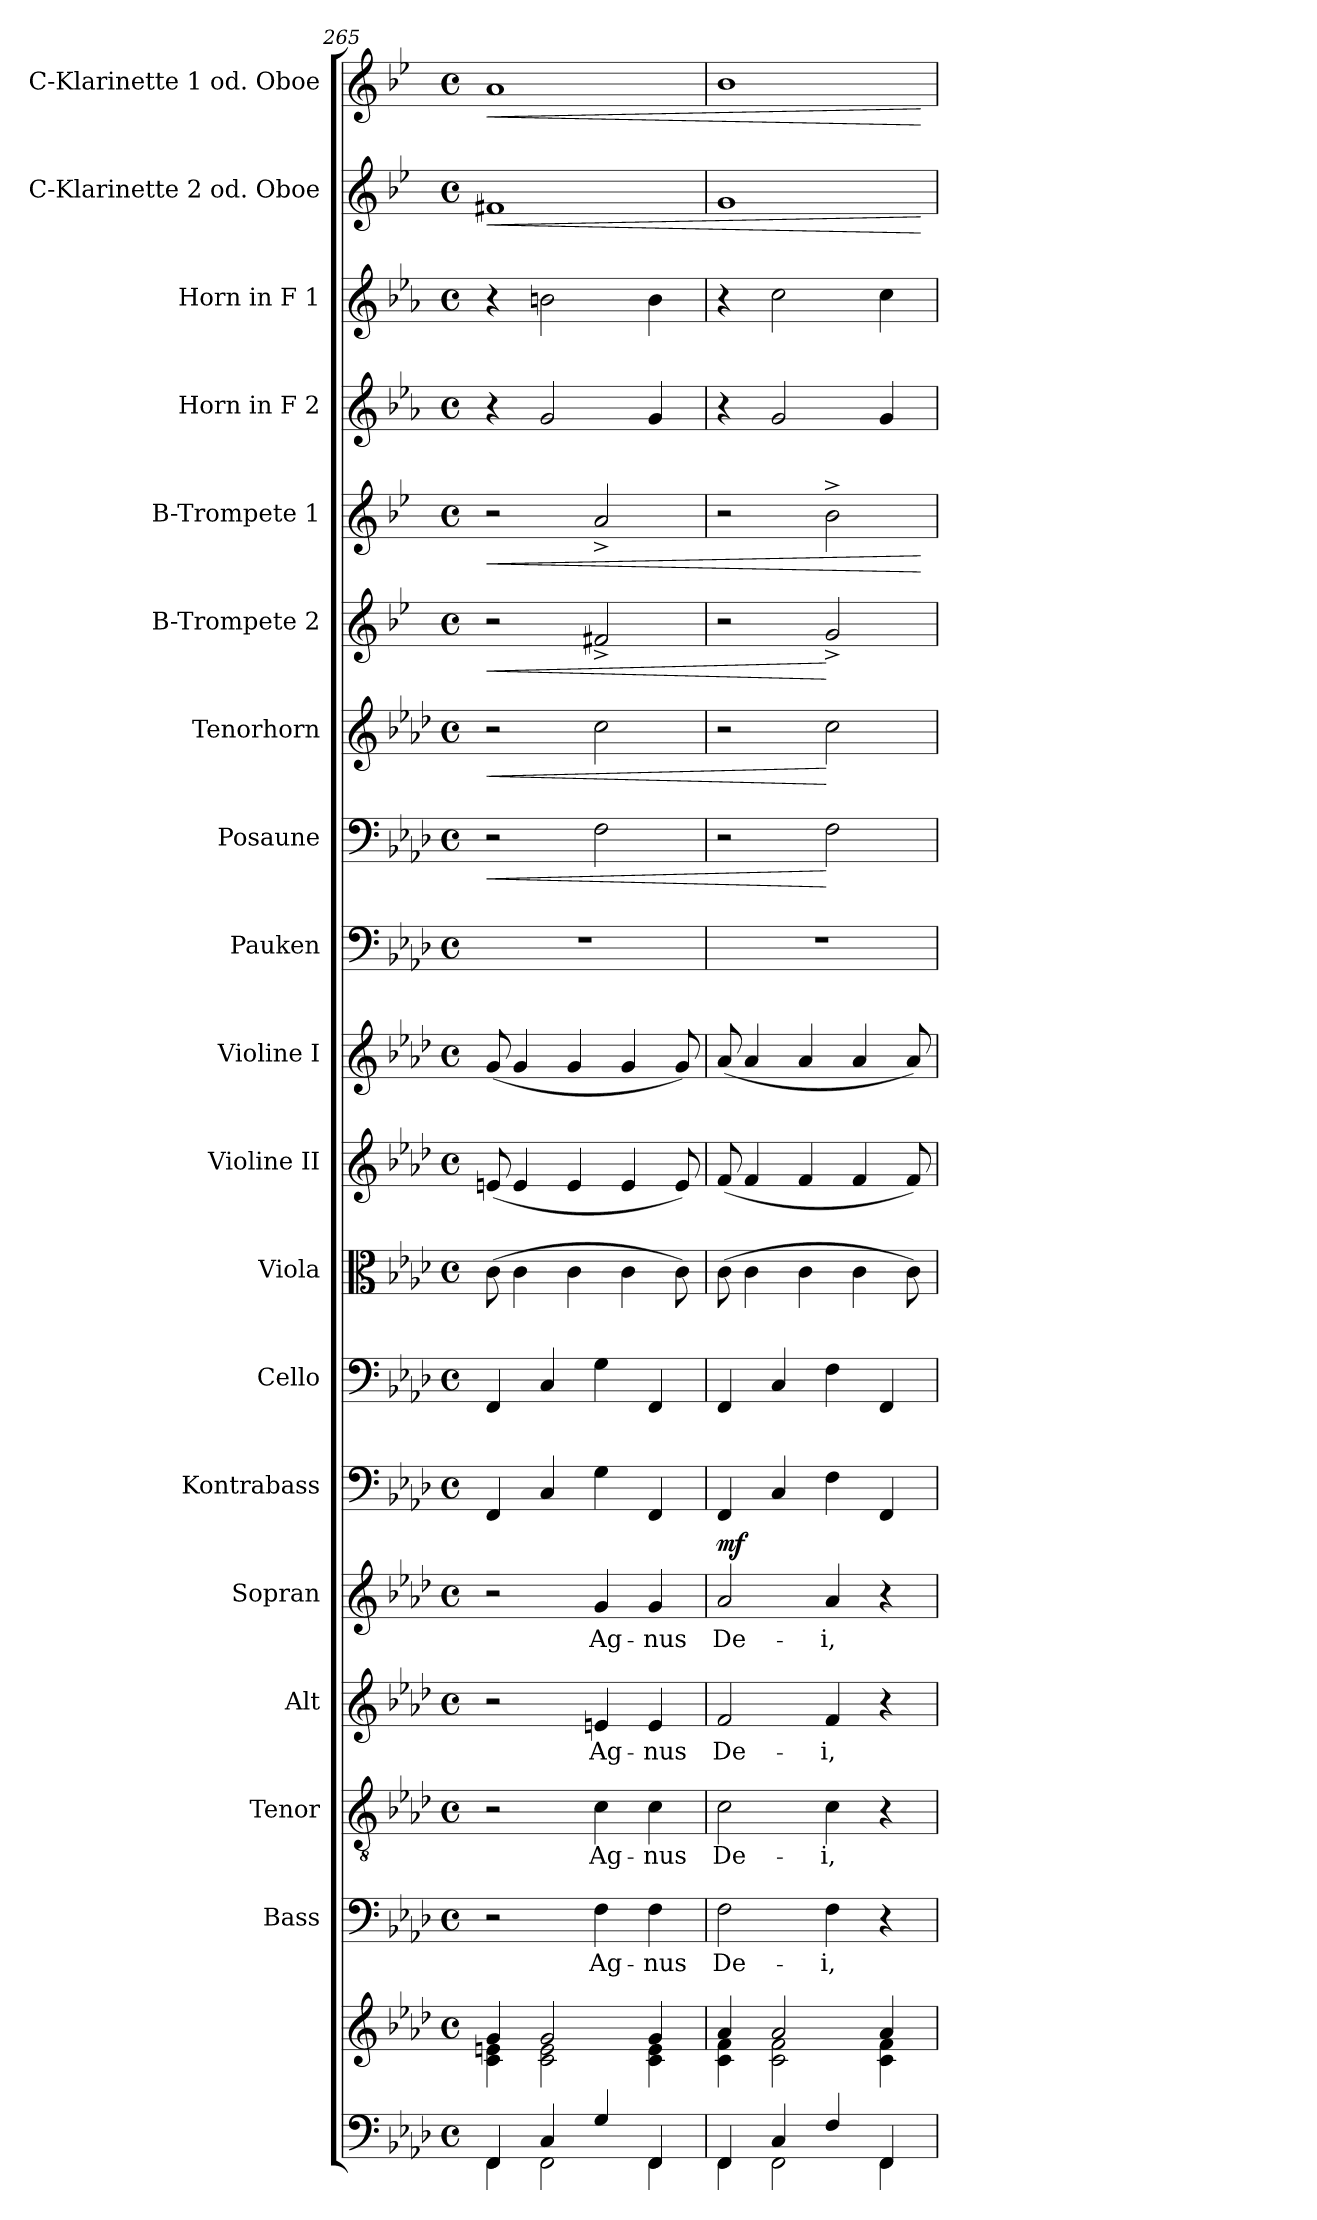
**kern	**kern	**kern	**text	**kern	**text	**kern	**text	**kern	**text	**dynam	**kern	**kern	**kern	**kern	**kern	**kern	**kern	**dynam	**kern	**dynam	**kern	**dynam	**kern	**dynam	**kern	**kern	**kern	**dynam	**kern	**dynam
*part19	*part19	*part18	*part18	*part17	*part17	*part16	*part16	*part15	*part15	*part15	*part14	*part13	*part12	*part11	*part10	*part9	*part8	*part8	*part7	*part7	*part6	*part6	*part5	*part5	*part4	*part3	*part2	*part2	*part1	*part1
*staff20	*staff19	*staff18	*staff18	*staff17	*staff17	*staff16	*staff16	*staff15	*staff15	*staff15	*staff14	*staff13	*staff12	*staff11	*staff10	*staff9	*staff8	*staff8	*staff7	*staff7	*staff6	*staff6	*staff5	*staff5	*staff4	*staff3	*staff2	*staff2	*staff1	*staff1
*	*	*I"Bass	*	*I"Tenor	*	*I"Alt	*	*I"Sopran	*	*	*I"Kontrabass	*I"Cello	*I"Viola	*I"Violine II	*I"Violine I	*I"Pauken	*I"Posaune	*	*I"Tenorhorn	*	*I"B-Trompete 2	*	*I"B-Trompete 1	*	*I"Horn in F 2	*I"Horn in F 1	*I"C-Klarinette 2 od. Oboe	*	*I"C-Klarinette 1 od. Oboe	*
*	*	*I'B.	*	*I'T.	*	*I'A.	*	*I'S.	*	*	*I'Kb.	*	*I'Vla.	*I'Vl. II	*I'Vl. I	*I'Pk.	*I'Pos.	*	*I'T. Hrn.	*	*I'B Trp. 2	*	*I'B Trp. 1	*	*	*	*I'C Kl. 2	*	*I'C Kl. 1	*
*clefF4	*clefG2	*clefF4	*	*clefGv2	*	*clefG2	*	*clefG2	*	*	*clefF4	*clefF4	*clefC3	*clefG2	*clefG2	*clefF4	*clefF4	*	*clefG2	*	*clefG2	*	*clefG2	*	*clefG2	*clefG2	*clefG2	*	*clefG2	*
*	*	*	*	*	*	*	*	*	*	*	*ITrd7c12	*	*	*	*	*	*	*	*ITrd8c14	*	*ITrd1c2	*	*ITrd1c2	*	*ITrd4c7	*ITrd4c7	*ITrd1c2	*	*ITrd1c2	*
*k[b-e-a-d-]	*k[b-e-a-d-]	*k[b-e-a-d-]	*	*k[b-e-a-d-]	*	*k[b-e-a-d-]	*	*k[b-e-a-d-]	*	*	*k[b-e-a-d-]	*k[b-e-a-d-]	*k[b-e-a-d-]	*k[b-e-a-d-]	*k[b-e-a-d-]	*k[b-e-a-d-]	*k[b-e-a-d-]	*	*k[b-e-a-d-]	*	*k[b-e-a-d-]	*	*k[b-e-a-d-]	*	*k[b-e-a-d-]	*k[b-e-a-d-]	*k[b-e-a-d-]	*	*k[b-e-a-d-]	*
*A-:	*A-:	*A-:	*	*A-:	*	*A-:	*	*A-:	*	*	*A-:	*A-:	*A-:	*A-:	*A-:	*A-:	*A-:	*	*A-:	*	*A-:	*	*A-:	*	*A-:	*A-:	*A-:	*	*A-:	*
*M4/4	*M4/4	*M4/4	*	*M4/4	*	*M4/4	*	*M4/4	*	*	*M4/4	*M4/4	*M4/4	*M4/4	*M4/4	*M4/4	*M4/4	*	*M4/4	*	*M4/4	*	*M4/4	*	*M4/4	*M4/4	*M4/4	*	*M4/4	*
*met(c)	*met(c)	*met(c)	*	*met(c)	*	*met(c)	*	*met(c)	*	*	*met(c)	*met(c)	*met(c)	*met(c)	*met(c)	*met(c)	*met(c)	*	*met(c)	*	*met(c)	*	*met(c)	*	*met(c)	*met(c)	*met(c)	*	*met(c)	*
=265	=265	=265	=265	=265	=265	=265	=265	=265	=265	=265	=265	=265	=265	=265	=265	=265	=265	=265	=265	=265	=265	=265	=265	=265	=265	=265	=265	=265	=265	=265
*^	*^	*	*	*	*	*	*	*	*	*	*	*	*	*	*	*	*	*	*	*	*	*	*	*	*	*	*	*	*	*
!	!	!	!	!	!	!	!	!	!	!	!	!	!	!	!	!	!	!	!	!LO:HP:b	!	!LO:HP:b	!	!LO:HP:b	!	!LO:HP:b	!	!	!	!LO:HP:b	!	!LO:HP:b
4FF/	4FF\	4g/	4c\ 4en\	2r	.	2r	.	2r	.	2r	.	.	4FFF/	4FF/	(>8c\	(<8en/	(<8g/	1r	2r	<	2r	<	2r	<	2r	<	4r	4r	1en	<	1g	<
.	.	.	.	.	.	.	.	.	.	.	.	.	.	.	4c\	4e/	4g/	.	.	.	.	.	.	.	.	.	.	.	.	.	.	.
4C/	2FF\	2g/	2c\ 2e\	.	.	.	.	.	.	.	.	.	4CC/	4C/	.	.	.	.	.	.	.	.	.	.	.	.	2c/	2en\	.	.	.	.
.	.	.	.	.	.	.	.	.	.	.	.	.	.	.	4c\	4e/	4g/	.	.	.	.	.	.	.	.	.	.	.	.	.	.	.
!	!	!	!	!	!LO:LY:b	!	!LO:LY:b	!	!LO:LY:b	!	!LO:LY:b	!	!	!	!	!	!	!	!	!	!	!	!	!	!	!	!	!	!	!	!	!
4G/	.	.	.	4F\	Ag-	4c\	Ag-	4en/	Ag-	4g/	Ag-	.	4GG\	4G\	.	.	.	.	2F\	.	2c\	.	2en^</	.	2g^</	.	.	.	.	.	.	.
.	.	.	.	.	.	.	.	.	.	.	.	.	.	.	4c\	4e/	4g/	.	.	.	.	.	.	.	.	.	.	.	.	.	.	.
!	!	!	!	!	!LO:LY:b	!	!LO:LY:b	!	!LO:LY:b	!	!LO:LY:b	!	!	!	!	!	!	!	!	!	!	!	!	!	!	!	!	!	!	!	!	!
4FF/	4FF\	4g/	4c\ 4e\	4F\	-nus	4c\	-nus	4e/	-nus	4g/	-nus	.	4FFF/	4FF/	.	.	.	.	.	.	.	.	.	.	.	.	4c/	4e\	.	.	.	.
.	.	.	.	.	.	.	.	.	.	.	.	.	.	.	8c\)	8e/)	8g/)	.	.	.	.	.	.	.	.	.	.	.	.	.	.	.
=266	=266	=266	=266	=266	=266	=266	=266	=266	=266	=266	=266	=266	=266	=266	=266	=266	=266	=266	=266	=266	=266	=266	=266	=266	=266	=266	=266	=266	=266	=266	=266	=266
!	!	!	!	!	!LO:LY:b	!	!LO:LY:b	!	!LO:LY:b	!	!LO:LY:b	!LO:DY:a	!	!	!	!	!	!	!	!	!	!	!	!	!	!	!	!	!	!	!	!
4FF/	4FF\	4a-/	4c\ 4f\	2F\	De-	2c\	De-	2f/	De-	2a-/	De-	mf	4FFF/	4FF/	(>8c\	(<8f/	(<8a-/	1r	2r	.	2r	.	2r	.	2r	.	4r	4r	1f	.	1a-	.
.	.	.	.	.	.	.	.	.	.	.	.	.	.	.	4c\	4f/	4a-/	.	.	.	.	.	.	.	.	.	.	.	.	.	.	.
4C/	2FF\	2a-/	2c\ 2f\	.	.	.	.	.	.	.	.	.	4CC/	4C/	.	.	.	.	.	.	.	.	.	.	.	.	2c/	2f\	.	.	.	.
.	.	.	.	.	.	.	.	.	.	.	.	.	.	.	4c\	4f/	4a-/	.	.	.	.	.	.	.	.	.	.	.	.	.	.	.
!	!	!	!	!	!LO:LY:b	!	!LO:LY:b	!	!LO:LY:b	!	!LO:LY:b	!	!	!	!	!	!	!	!	!	!	!	!	!	!	!	!	!	!	!	!	!
4F/	.	.	.	4F\	-i,	4c\	-i,	4f/	-i,	4a-/	-i,	.	4FF\	4F\	.	.	.	.	2F\	[	2c\	[	2f^</	[	2a-^>\	.	.	.	.	.	.	.
.	.	.	.	.	.	.	.	.	.	.	.	.	.	.	4c\	4f/	4a-/	.	.	.	.	.	.	.	.	.	.	.	.	.	.	.
4FF/	4FF\	4a-/	4c\ 4f\	4r	.	4r	.	4r	.	4r	.	.	4FFF/	4FF/	.	.	.	.	.	.	.	.	.	.	.	.	4c/	4f\	.	.	.	.
.	.	.	.	.	.	.	.	.	.	.	.	.	.	.	8c\)	8f/)	8a-/)	.	.	.	.	.	.	.	.	.	.	.	.	.	.	.
*v	*v	*	*	*	*	*	*	*	*	*	*	*	*	*	*	*	*	*	*	*	*	*	*	*	*	*	*	*	*	*	*	*
*	*v	*v	*	*	*	*	*	*	*	*	*	*	*	*	*	*	*	*	*	*	*	*	*	*	*	*	*	*	*	*	*
.	.	.	.	.	.	.	.	.	.	.	.	.	.	.	.	.	.	.	.	.	.	.	.	[	.	.	.	[	.	[
=	=	=	=	=	=	=	=	=	=	=	=	=	=	=	=	=	=	=	=	=	=	=	=	=	=	=	=	=	=	=
*-	*-	*-	*-	*-	*-	*-	*-	*-	*-	*-	*-	*-	*-	*-	*-	*-	*-	*-	*-	*-	*-	*-	*-	*-	*-	*-	*-	*-	*-	*-
